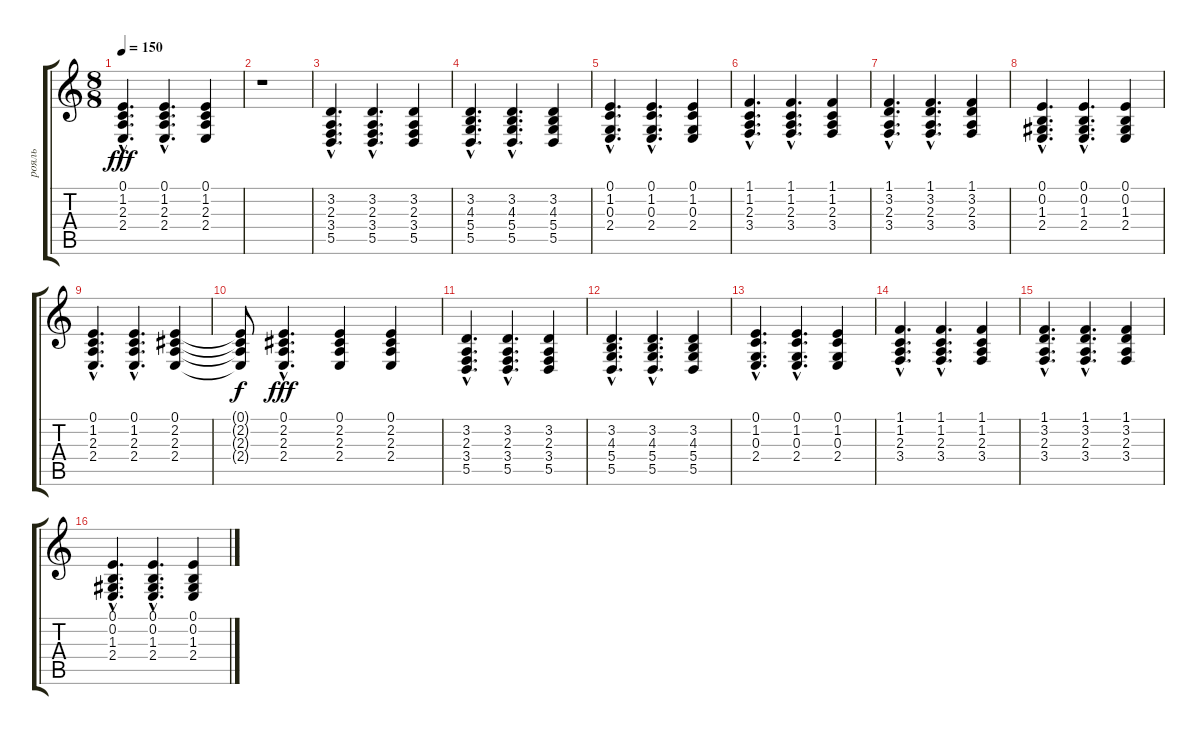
\track ("рояль" "рояль") {instrument brightacousticpiano}
\staff {score tabs}
\tuning (E4 B3 G3 D3 A2 E2) {hide}
\ts (8 8)
\tempo 150
\clef g2
\ks c
(0.1{hac} 1.2{hac} 2.3{hac} 2.4{hac}).4{d dy fff} (0.1{hac} 1.2{hac} 2.3{hac} 2.4{hac}).4{d} (0.1 1.2 2.3 2.4).4 |
r.1 |
(3.2{hac} 2.3{hac} 3.4{hac} 5.5{hac}).4{d} (3.2{hac} 2.3{hac} 3.4{hac} 5.5{hac}).4{d} (3.2 2.3 3.4 5.5).4 |
(3.2{hac} 4.3{hac} 5.4{hac} 5.5{hac}).4{d} (3.2{hac} 4.3{hac} 5.4{hac} 5.5{hac}).4{d} (3.2 4.3 5.4 5.5).4 |
(0.1{hac} 1.2{hac} 0.3{hac} 2.4{hac}).4{d} (0.1{hac} 1.2{hac} 0.3{hac} 2.4{hac}).4{d} (0.1 1.2 0.3 2.4).4 |
(1.1{hac} 1.2{hac} 2.3{hac} 3.4{hac}).4{d} (1.1{hac} 1.2{hac} 2.3{hac} 3.4{hac}).4{d} (1.1 1.2 2.3 3.4).4 |
(1.1{hac} 3.2{hac} 2.3{hac} 3.4{hac}).4{d} (1.1{hac} 3.2{hac} 2.3{hac} 3.4{hac}).4{d} (1.1 3.2 2.3 3.4).4 |
(0.1{hac} 0.2{hac} 1.3{hac} 2.4{hac}).4{d} (0.1{hac} 0.2{hac} 1.3{hac} 2.4{hac}).4{d} (0.1 0.2 1.3 2.4).4 |
(0.1{hac} 1.2{hac} 2.3{hac} 2.4{hac}).4{d} (0.1{hac} 1.2{hac} 2.3{hac} 2.4{hac}).4{d} (0.1 2.2 2.3 2.4).4 |
(0.1{t} 2.2{t} 2.3{t} 2.4{t}).8{dy f} (0.1{hac} 2.2{hac} 2.3{hac} 2.4{hac}).4{d dy fff} (0.1 2.2 2.3 2.4).4 (0.1 2.2 2.3 2.4).4 |
(3.2{hac} 2.3{hac} 3.4{hac} 5.5{hac}).4{d} (3.2{hac} 2.3{hac} 3.4{hac} 5.5{hac}).4{d} (3.2 2.3 3.4 5.5).4 |
(3.2{hac} 4.3{hac} 5.4{hac} 5.5{hac}).4{d} (3.2{hac} 4.3{hac} 5.4{hac} 5.5{hac}).4{d} (3.2 4.3 5.4 5.5).4 |
(0.1{hac} 1.2{hac} 0.3{hac} 2.4{hac}).4{d} (0.1{hac} 1.2{hac} 0.3{hac} 2.4{hac}).4{d} (0.1 1.2 0.3 2.4).4 |
(1.1{hac} 1.2{hac} 2.3{hac} 3.4{hac}).4{d} (1.1{hac} 1.2{hac} 2.3{hac} 3.4{hac}).4{d} (1.1 1.2 2.3 3.4).4 |
(1.1{hac} 3.2{hac} 2.3{hac} 3.4{hac}).4{d} (1.1{hac} 3.2{hac} 2.3{hac} 3.4{hac}).4{d} (1.1 3.2 2.3 3.4).4 |
(0.1{hac} 0.2{hac} 1.3{hac} 2.4{hac}).4{d} (0.1{hac} 0.2{hac} 1.3{hac} 2.4{hac}).4{d} (0.1 0.2 1.3 2.4).4
